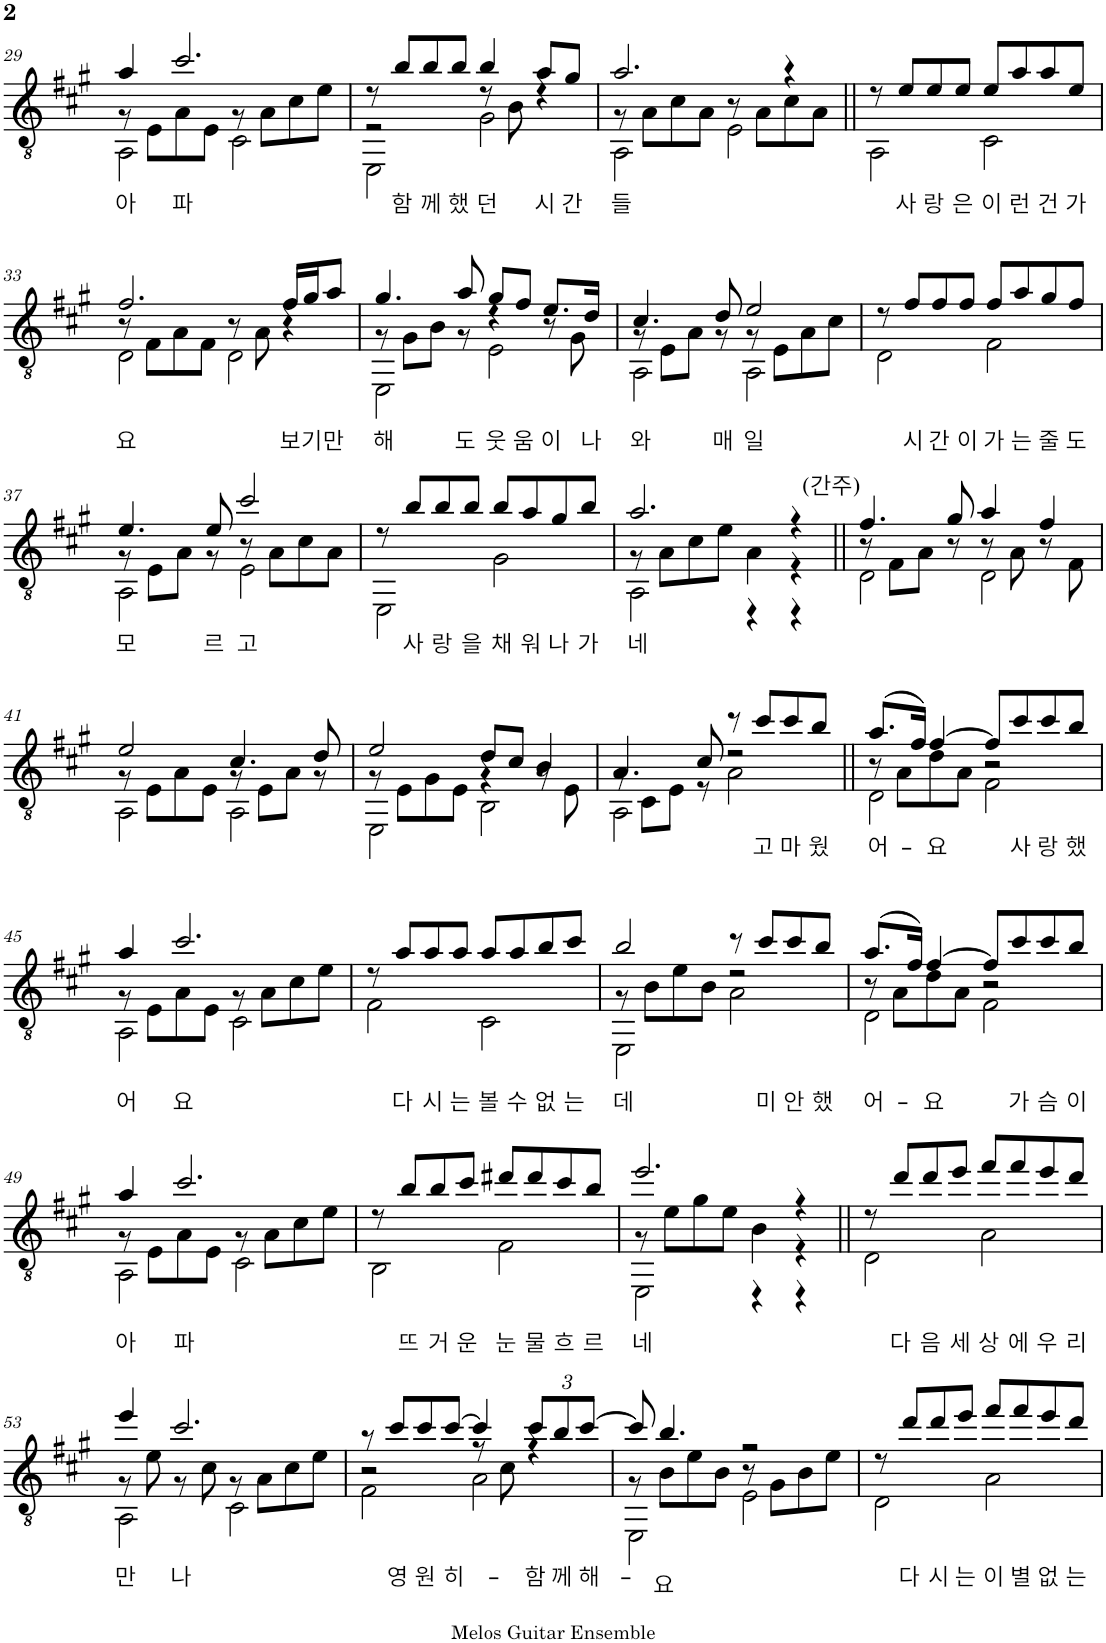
**kern	**text
*part1	*part1
*staff1	*staff1
*I"클래식 기타	*
!!LO:PB:g=z
*clefGv2	*
*k[f#c#g#]	*
*M4/4	*
=29	=29
!	!LO:LY:b
*^	*
*	*^	*
4a/	8r	2AA\	아
.	8E\L	.	.
!	!	!	!LO:LY:b
2.cc#/	8A\	.	파
.	8E\J	.	.
.	8r	2C#\	.
.	8A\L	.	.
.	8c#\	.	.
.	8e\J	.	.
=30	=30	=30	=30
8r	2r	2EE\	.
!	!	!	!LO:LY:b
8b/L	.	.	함
!	!	!	!LO:LY:b
8b/	.	.	께
!	!	!	!LO:LY:b
8b/J	.	.	했
!	!	!	!LO:LY:b
4b/	8r	2G#\	던
.	8B\	.	.
!	!	!	!LO:LY:b
8a/L	4r	.	시
!	!	!	!LO:LY:b
8g#/J	.	.	간
=31	=31	=31	=31
!	!	!	!LO:LY:b
2.a/	8r	2AA\	들
.	8A\L	.	.
.	8c#\	.	.
.	8A\J	.	.
.	8r	2E\	.
.	8A\L	.	.
4r	8c#\	.	.
.	8A\J	.	.
*	*v	*v	*
=32||	=32||	=32||
8r	2AA\	.
!	!	!LO:LY:b
8e/L	.	사
!	!	!LO:LY:b
8e/	.	랑
!	!	!LO:LY:b
8e/J	.	은
!	!	!LO:LY:b
8e/L	2C#\	이
!	!	!LO:LY:b
8a/	.	런
!	!	!LO:LY:b
8a/	.	건
!	!	!LO:LY:b
8e/J	.	가
*v	*v	*
!!LO:LB:g=z
=33	=33
!	!LO:LY:b
*^	*
*	*^	*
2.f#/	8r	2D\	요
.	8F#\L	.	.
.	8A\	.	.
.	8F#\J	.	.
.	8r	2D\	.
.	8A\	.	.
!	!	!	!LO:LY:b
16f#/LL	4r	.	보
!	!	!	!LO:LY:b
16g#/J	.	.	기
!	!	!	!LO:LY:b
8a/J	.	.	만
=34	=34	=34	=34
!	!	!	!LO:LY:b
4.g#/	8r	2EE\	해
.	8G#\L	.	.
.	8B\J	.	.
!	!	!	!LO:LY:b
8a/	8r	.	도
!	!	!	!LO:LY:b
8g#/L	4r	2E\	웃
!	!	!	!LO:LY:b
8f#/J	.	.	움
!	!	!	!LO:LY:b
8.e/L	8r	.	이
.	8G#\	.	.
!	!	!	!LO:LY:b
16d/Jk	.	.	나
=35	=35	=35	=35
!	!	!	!LO:LY:b
4.c#/	8r	2AA\	와
.	8E\L	.	.
.	8A\J	.	.
!	!	!	!LO:LY:b
8d/	8r	.	매
!	!	!	!LO:LY:b
2e/	8r	2AA\	일
.	8E\L	.	.
.	8A\	.	.
.	8c#\J	.	.
*	*v	*v	*
=36	=36	=36
8r	2D\	.
!	!	!LO:LY:b
8f#/L	.	시
!	!	!LO:LY:b
8f#/	.	간
!	!	!LO:LY:b
8f#/J	.	이
!	!	!LO:LY:b
8f#/L	2F#\	가
!	!	!LO:LY:b
8a/	.	는
!	!	!LO:LY:b
8g#/	.	줄
!	!	!LO:LY:b
8f#/J	.	도
*v	*v	*
!!LO:LB:g=z
=37	=37
!	!LO:LY:b
*^	*
*	*^	*
4.e/	8r	2AA\	모
.	8E\L	.	.
.	8A\J	.	.
!	!	!	!LO:LY:b
8e/	8r	.	르
!	!	!	!LO:LY:b
2cc#/	8r	2E\	고
.	8A\L	.	.
.	8c#\	.	.
.	8A\J	.	.
*	*v	*v	*
=38	=38	=38
8r	2EE\	.
!	!	!LO:LY:b
8b/L	.	사
!	!	!LO:LY:b
8b/	.	랑
!	!	!LO:LY:b
8b/J	.	을
!	!	!LO:LY:b
8b/L	2G#\	채
!	!	!LO:LY:b
8a/	.	워
!	!	!LO:LY:b
8g#/	.	나
!	!	!LO:LY:b
8b/J	.	가
*v	*v	*
=39	=39
!	!LO:LY:b
*^	*
*	*^	*
2.a/	8r	2AA\	네
.	8A\L	.	.
.	8c#\	.	.
.	8e\J	.	.
.	4A\	4r	.
4r	4r	4r	.
=40||	=40||	=40||	=40||
!LO:TX:a:t=(간주)	!	!	!
4.f#/	8r	2D\	.
.	8F#\L	.	.
.	8A\J	.	.
8g#/	8r	.	.
4a/	8r	2D\	.
.	8A\	.	.
4f#/	8r	.	.
.	8F#\	.	.
!!LO:LB:g=z	!!	!!
=41	=41	=41	=41
2e/	8r	2AA\	.
.	8E\L	.	.
.	8A\	.	.
.	8E\J	.	.
4.c#/	8r	2AA\	.
.	8E\L	.	.
.	8A\J	.	.
8d/	8r	.	.
=42	=42	=42	=42
2e/	8r	2EE\	.
.	8E\L	.	.
.	8G#\	.	.
.	8E\J	.	.
8d/L	4r	2BB\	.
8c#/J	.	.	.
4B/	8r	.	.
.	8E\	.	.
=43	=43	=43	=43
4.A/	8r	2AA\	.
.	8C#\L	.	.
.	8E\J	.	.
8c#/	8r	.	.
8r	2r	2A\	.
!	!	!	!LO:LY:b
8cc#/L	.	.	고
!	!	!	!LO:LY:b
8cc#/	.	.	마
!	!	!	!LO:LY:b
8b/J	.	.	웠
=44||	=44||	=44||	=44||
!	!	!	!LO:LY:b
(8.a/L	8r	2D\	어-
.	8A\L	.	.
16f#/Jk)	.	.	.
!	!	!	!LO:LY:b
[4f#/	8d\	.	-요
.	8A\J	.	.
8f#/L]	2r	2F#\	.
!	!	!	!LO:LY:b
8cc#/	.	.	사
!	!	!	!LO:LY:b
8cc#/	.	.	랑
!	!	!	!LO:LY:b
8b/J	.	.	했
!!LO:LB:g=z	!!	!!
=45	=45	=45	=45
!	!	!	!LO:LY:b
4a/	8r	2AA\	어
.	8E\L	.	.
!	!	!	!LO:LY:b
2.cc#/	8A\	.	요
.	8E\J	.	.
.	8r	2C#\	.
.	8A\L	.	.
.	8c#\	.	.
.	8e\J	.	.
*	*v	*v	*
=46	=46	=46
8r	2F#\	.
!	!	!LO:LY:b
8a/L	.	다
!	!	!LO:LY:b
8a/	.	시
!	!	!LO:LY:b
8a/J	.	는
!	!	!LO:LY:b
8a/L	2C#\	볼
!	!	!LO:LY:b
8a/	.	수
!	!	!LO:LY:b
8b/	.	없
!	!	!LO:LY:b
8cc#/J	.	는
*v	*v	*
=47	=47
!	!LO:LY:b
*^	*
*	*^	*
2b/	8r	2EE\	데
.	8B\L	.	.
.	8e\	.	.
.	8B\J	.	.
8r	2r	2A\	.
!	!	!	!LO:LY:b
8cc#/L	.	.	미
!	!	!	!LO:LY:b
8cc#/	.	.	안
!	!	!	!LO:LY:b
8b/J	.	.	했
=48	=48	=48	=48
!	!	!	!LO:LY:b
(8.a/L	8r	2D\	어-
.	8A\L	.	.
16f#/Jk)	.	.	.
!	!	!	!LO:LY:b
[4f#/	8d\	.	요
.	8A\J	.	.
8f#/L]	2r	2F#\	.
!	!	!	!LO:LY:b
8cc#/	.	.	가
!	!	!	!LO:LY:b
8cc#/	.	.	슴
!	!	!	!LO:LY:b
8b/J	.	.	이
!!LO:LB:g=z	!!	!!
=49	=49	=49	=49
!	!	!	!LO:LY:b
4a/	8r	2AA\	아
.	8E\L	.	.
!	!	!	!LO:LY:b
2.cc#/	8A\	.	파
.	8E\J	.	.
.	8r	2C#\	.
.	8A\L	.	.
.	8c#\	.	.
.	8e\J	.	.
*	*v	*v	*
=50	=50	=50
8r	2BB\	.
!	!	!LO:LY:b
8b/L	.	뜨
!	!	!LO:LY:b
8b/	.	거
!	!	!LO:LY:b
8cc#/J	.	운
!	!	!LO:LY:b
8dd#X/L	2F#\	눈
!	!	!LO:LY:b
8dd#/	.	물
!	!	!LO:LY:b
8cc#/	.	흐
!	!	!LO:LY:b
8b/J	.	르
*v	*v	*
=51	=51
!	!LO:LY:b
*^	*
*	*^	*
2.ee/	8r	2EE\	네
.	8e\L	.	.
.	8g#\	.	.
.	8e\J	.	.
.	4B\	4r	.
4r	4r	4r	.
*	*v	*v	*
=52||	=52||	=52||
8r	2D\	.
!	!	!LO:LY:b
8dd/L	.	다
!	!	!LO:LY:b
8dd/	.	음
!	!	!LO:LY:b
8ee/J	.	세
!	!	!LO:LY:b
8ff#/L	2A\	상
!	!	!LO:LY:b
8ff#/	.	에
!	!	!LO:LY:b
8ee/	.	우
!	!	!LO:LY:b
8dd/J	.	리
*v	*v	*
!!LO:LB:g=z
=53	=53
!	!LO:LY:b
*^	*
*	*^	*
4ee/	8r	2AA\	만
.	8e\	.	.
!	!	!	!LO:LY:b
2.cc#/	8r	.	나
.	8c#\	.	.
.	8r	2C#\	.
.	8A\L	.	.
.	8c#\	.	.
.	8e\J	.	.
=54	=54	=54	=54
8r	2r	2F#\	.
!	!	!	!LO:LY:b
8cc#/L	.	.	영
!	!	!	!LO:LY:b
8cc#/	.	.	원
!	!	!	!LO:LY:b
[8cc#/J	.	.	히-
4cc#/]	8r	2A\	.
.	8c#\	.	.
*Xbrackettup	*	*	*
!	!	!	!LO:LY:b
12cc#/L	4r	.	-함
!	!	!	!LO:LY:b
12b/	.	.	께
!	!	!	!LO:LY:b
[12cc#/J	.	.	해-
=55	=55	=55	=55
8cc#/]	8r	2EE\	.
!	!	!	!LO:LY:b
4.b/	8B\L	.	-요
.	8e\	.	.
.	8B\J	.	.
2r	8r	2E\	.
.	8G#\L	.	.
.	8B\	.	.
.	8e\J	.	.
*	*v	*v	*
=56	=56	=56
8r	2D\	.
!	!	!LO:LY:b
8dd/L	.	다
!	!	!LO:LY:b
8dd/	.	시
!	!	!LO:LY:b
8ee/J	.	는
!	!	!LO:LY:b
8ff#/L	2A\	이
!	!	!LO:LY:b
8ff#/	.	별
!	!	!LO:LY:b
8ee/	.	없
!	!	!LO:LY:b
8dd/J	.	는
*v	*v	*
=	=
*-	*-
